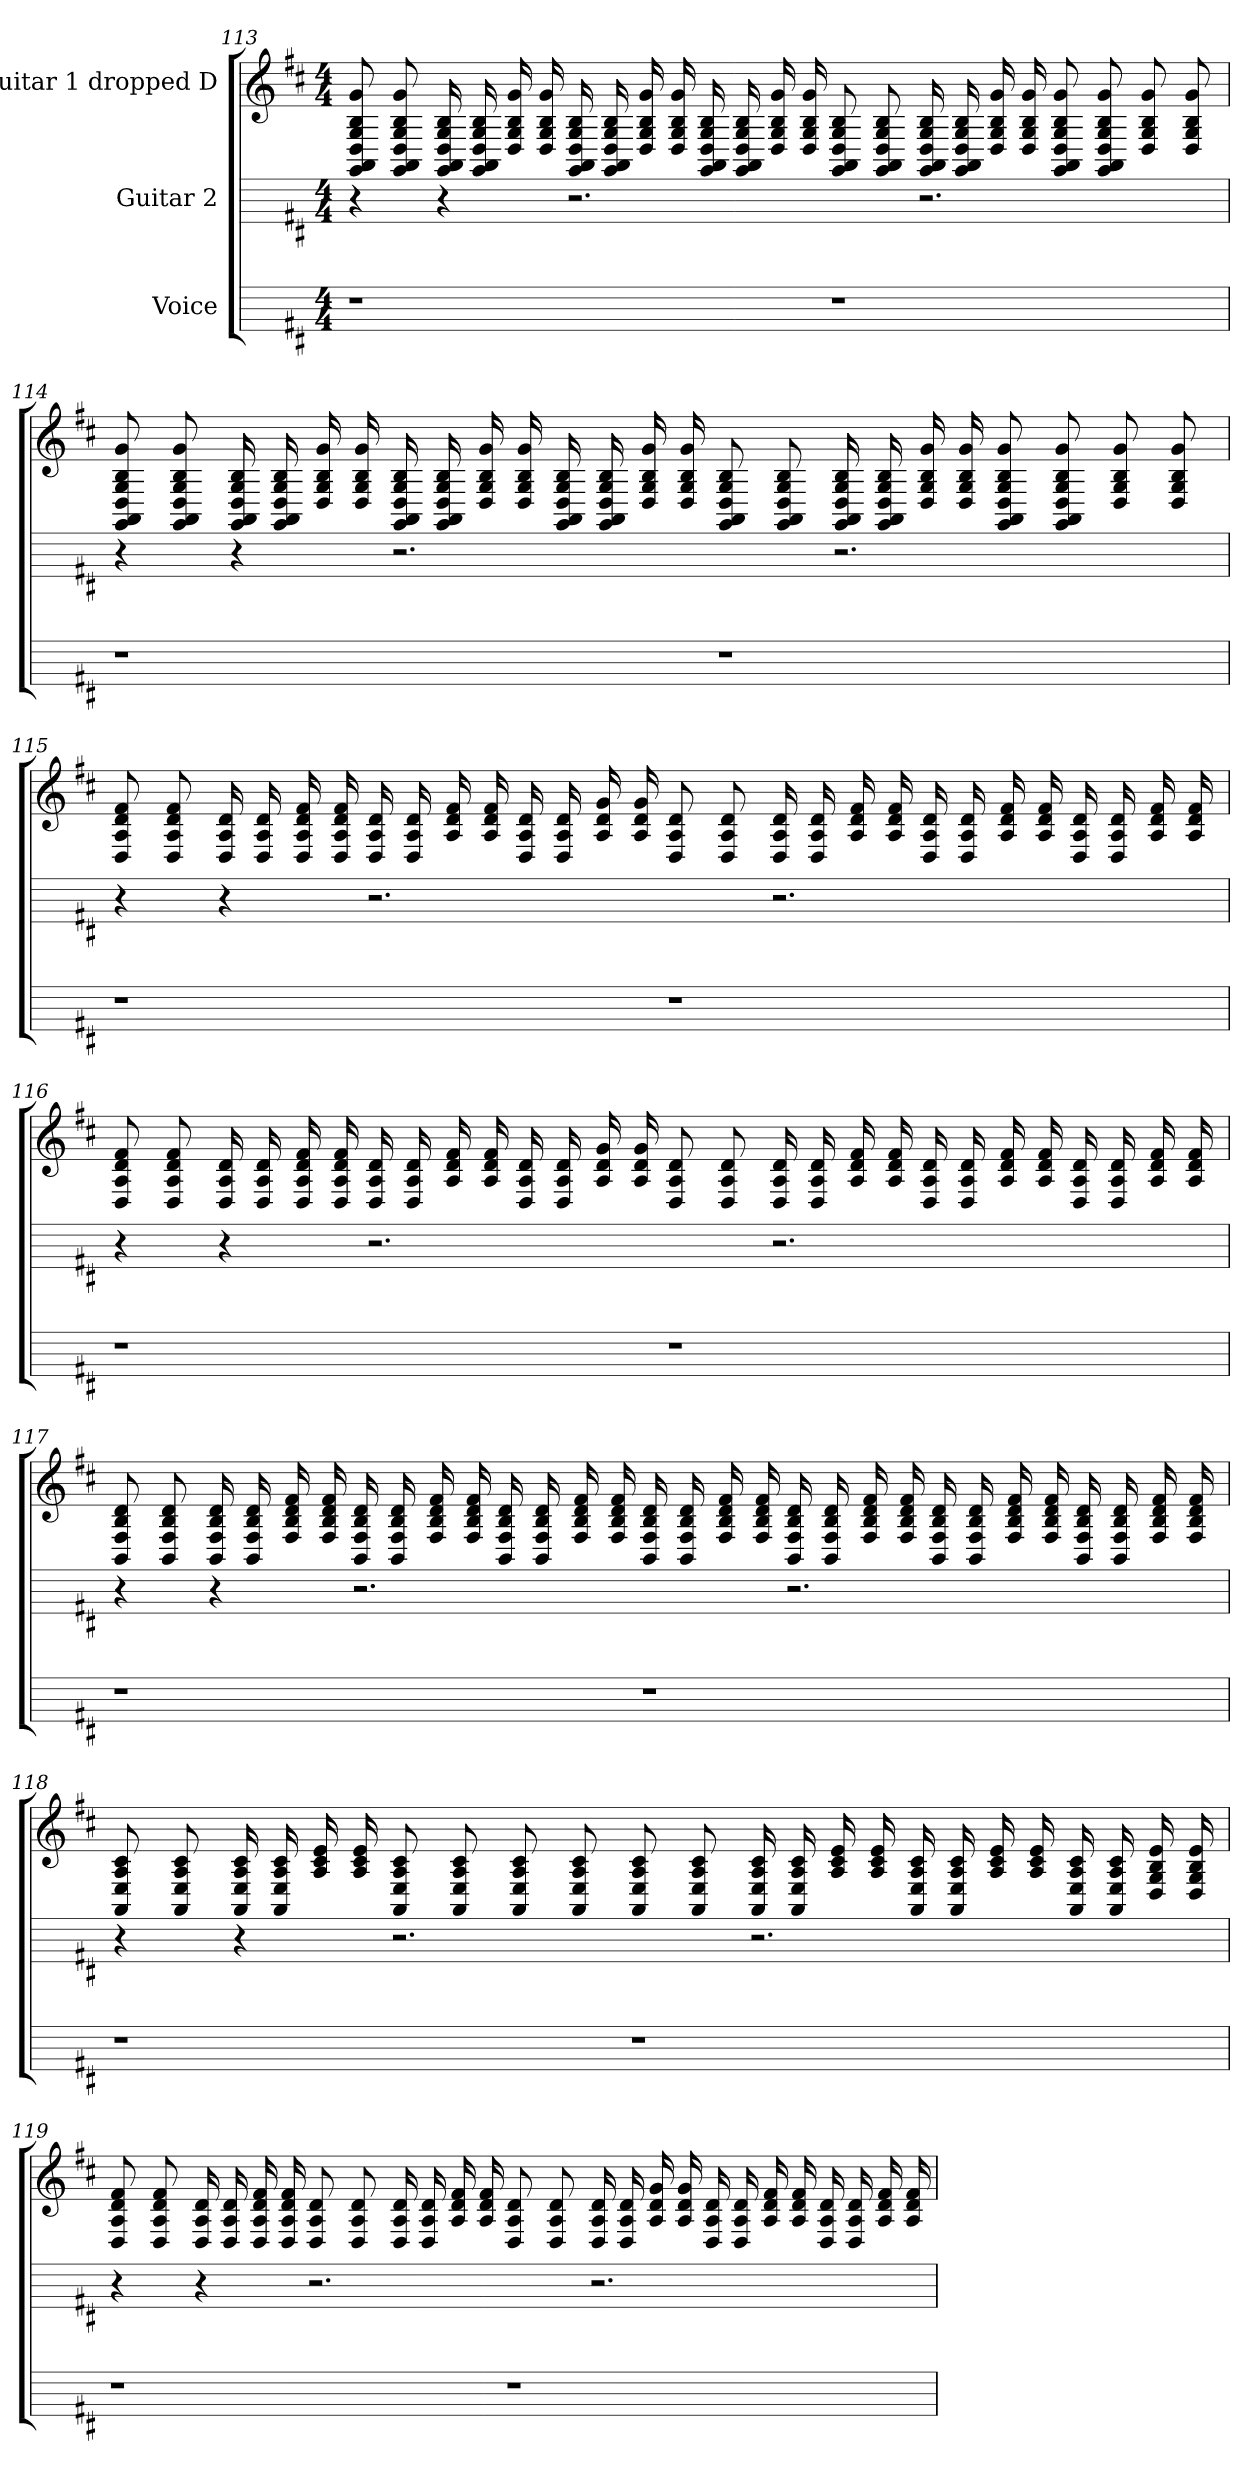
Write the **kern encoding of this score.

**kern	**kern	**kern
*part3	*part2	*part1
*staff3	*staff2	*staff1
*I"Voice	*I"Guitar 2	*I"Guitar 1 dropped D
*	*	*
*ITrd8c14	*	*
*k[f#c#]	*k[f#c#]	*k[f#c#]
*M4/4	*M4/4	*M4/4
=113	=113	=113
1r	4r	8g 8B 8G 8D 8AA 8GG
.	.	8g 8B 8G 8D 8AA 8GG
.	4r	16B 16G 16D 16AA 16GG
.	.	16B 16G 16D 16AA 16GG
.	.	16g 16B 16G 16D
.	.	16g 16B 16G 16D
.	2.r	16B 16G 16D 16AA 16GG
.	.	16B 16G 16D 16AA 16GG
.	.	16g 16B 16G 16D
.	.	16g 16B 16G 16D
.	.	16B 16G 16D 16AA 16GG
.	.	16B 16G 16D 16AA 16GG
.	.	16g 16B 16G 16D
.	.	16g 16B 16G 16D
1r	.	8B 8G 8D 8AA 8GG
.	.	8B 8G 8D 8AA 8GG
.	2.r	16B 16G 16D 16AA 16GG
.	.	16B 16G 16D 16AA 16GG
.	.	16g 16B 16G 16D
.	.	16g 16B 16G 16D
.	.	8g 8B 8G 8D 8AA 8GG
.	.	8g 8B 8G 8D 8AA 8GG
.	.	8g 8B 8G 8D
.	.	8g 8B 8G 8D
=114	=114	=114
1r	4r	8g 8B 8G 8D 8AA 8GG
.	.	8g 8B 8G 8D 8AA 8GG
.	4r	16B 16G 16D 16AA 16GG
.	.	16B 16G 16D 16AA 16GG
.	.	16g 16B 16G 16D
.	.	16g 16B 16G 16D
.	2.r	16B 16G 16D 16AA 16GG
.	.	16B 16G 16D 16AA 16GG
.	.	16g 16B 16G 16D
.	.	16g 16B 16G 16D
.	.	16B 16G 16D 16AA 16GG
.	.	16B 16G 16D 16AA 16GG
.	.	16g 16B 16G 16D
.	.	16g 16B 16G 16D
1r	.	8B 8G 8D 8AA 8GG
.	.	8B 8G 8D 8AA 8GG
.	2.r	16B 16G 16D 16AA 16GG
.	.	16B 16G 16D 16AA 16GG
.	.	16g 16B 16G 16D
.	.	16g 16B 16G 16D
.	.	8g 8B 8G 8D 8AA 8GG
.	.	8g 8B 8G 8D 8AA 8GG
.	.	8g 8B 8G 8D
.	.	8g 8B 8G 8D
=115	=115	=115
1r	4r	8f# 8d 8A 8D
.	.	8f# 8d 8A 8D
.	4r	16d 16A 16D
.	.	16d 16A 16D
.	.	16f# 16d 16A 16D
.	.	16f# 16d 16A 16D
.	2.r	16d 16A 16D
.	.	16d 16A 16D
.	.	16f# 16d 16A
.	.	16f# 16d 16A
.	.	16d 16A 16D
.	.	16d 16A 16D
.	.	16g 16d 16A
.	.	16g 16d 16A
1r	.	8d 8A 8D
.	.	8d 8A 8D
.	2.r	16d 16A 16D
.	.	16d 16A 16D
.	.	16f# 16d 16A
.	.	16f# 16d 16A
.	.	16d 16A 16D
.	.	16d 16A 16D
.	.	16f# 16d 16A
.	.	16f# 16d 16A
.	.	16d 16A 16D
.	.	16d 16A 16D
.	.	16f# 16d 16A
.	.	16f# 16d 16A
=116	=116	=116
1r	4r	8f# 8d 8A 8D
.	.	8f# 8d 8A 8D
.	4r	16d 16A 16D
.	.	16d 16A 16D
.	.	16f# 16d 16A 16D
.	.	16f# 16d 16A 16D
.	2.r	16d 16A 16D
.	.	16d 16A 16D
.	.	16f# 16d 16A
.	.	16f# 16d 16A
.	.	16d 16A 16D
.	.	16d 16A 16D
.	.	16g 16d 16A
.	.	16g 16d 16A
1r	.	8d 8A 8D
.	.	8d 8A 8D
.	2.r	16d 16A 16D
.	.	16d 16A 16D
.	.	16f# 16d 16A
.	.	16f# 16d 16A
.	.	16d 16A 16D
.	.	16d 16A 16D
.	.	16f# 16d 16A
.	.	16f# 16d 16A
.	.	16d 16A 16D
.	.	16d 16A 16D
.	.	16f# 16d 16A
.	.	16f# 16d 16A
=117	=117	=117
1r	4r	8d 8B 8F# 8BB
.	.	8d 8B 8F# 8BB
.	4r	16d 16B 16F# 16BB
.	.	16d 16B 16F# 16BB
.	.	16f# 16d 16B 16F#
.	.	16f# 16d 16B 16F#
.	2.r	16d 16B 16F# 16BB
.	.	16d 16B 16F# 16BB
.	.	16f# 16d 16B 16F#
.	.	16f# 16d 16B 16F#
.	.	16d 16B 16F# 16BB
.	.	16d 16B 16F# 16BB
.	.	16f# 16d 16B 16F#
.	.	16f# 16d 16B 16F#
1r	.	16d 16B 16F# 16BB
.	.	16d 16B 16F# 16BB
.	.	16f# 16d 16B 16F#
.	.	16f# 16d 16B 16F#
.	2.r	16d 16B 16F# 16BB
.	.	16d 16B 16F# 16BB
.	.	16f# 16d 16B 16F#
.	.	16f# 16d 16B 16F#
.	.	16d 16B 16F# 16BB
.	.	16d 16B 16F# 16BB
.	.	16f# 16d 16B 16F#
.	.	16f# 16d 16B 16F#
.	.	16d 16B 16F# 16BB
.	.	16d 16B 16F# 16BB
.	.	16f# 16d 16B 16F#
.	.	16f# 16d 16B 16F#
=118	=118	=118
1r	4r	8c# 8A 8E 8AA
.	.	8c# 8A 8E 8AA
.	4r	16c# 16A 16E 16AA
.	.	16c# 16A 16E 16AA
.	.	16e 16c# 16A
.	.	16e 16c# 16A
.	2.r	8c# 8A 8E 8AA
.	.	8c# 8A 8E 8AA
.	.	8c# 8A 8E 8AA
.	.	8c# 8A 8E 8AA
1r	.	8c# 8A 8E 8AA
.	.	8c# 8A 8E 8AA
.	2.r	16c# 16A 16E 16AA
.	.	16c# 16A 16E 16AA
.	.	16e 16c# 16A
.	.	16e 16c# 16A
.	.	16c# 16A 16E 16AA
.	.	16c# 16A 16E 16AA
.	.	16e 16c# 16A
.	.	16e 16c# 16A
.	.	16c# 16A 16E 16AA
.	.	16c# 16A 16E 16AA
.	.	16e 16B 16G 16D
.	.	16e 16B 16G 16D
=119	=119	=119
1r	4r	8f# 8d 8A 8D
.	.	8f# 8d 8A 8D
.	4r	16d 16A 16D
.	.	16d 16A 16D
.	.	16f# 16d 16A 16D
.	.	16f# 16d 16A 16D
.	2.r	8d 8A 8D
.	.	8d 8A 8D
.	.	16d 16A 16D
.	.	16d 16A 16D
.	.	16f# 16d 16A
.	.	16f# 16d 16A
1r	.	8d 8A 8D
.	.	8d 8A 8D
.	2.r	16d 16A 16D
.	.	16d 16A 16D
.	.	16g 16d 16A
.	.	16g 16d 16A
.	.	16d 16A 16D
.	.	16d 16A 16D
.	.	16f# 16d 16A
.	.	16f# 16d 16A
.	.	16d 16A 16D
.	.	16d 16A 16D
.	.	16f# 16d 16A
.	.	16f# 16d 16A
=	=	=
*-	*-	*-
